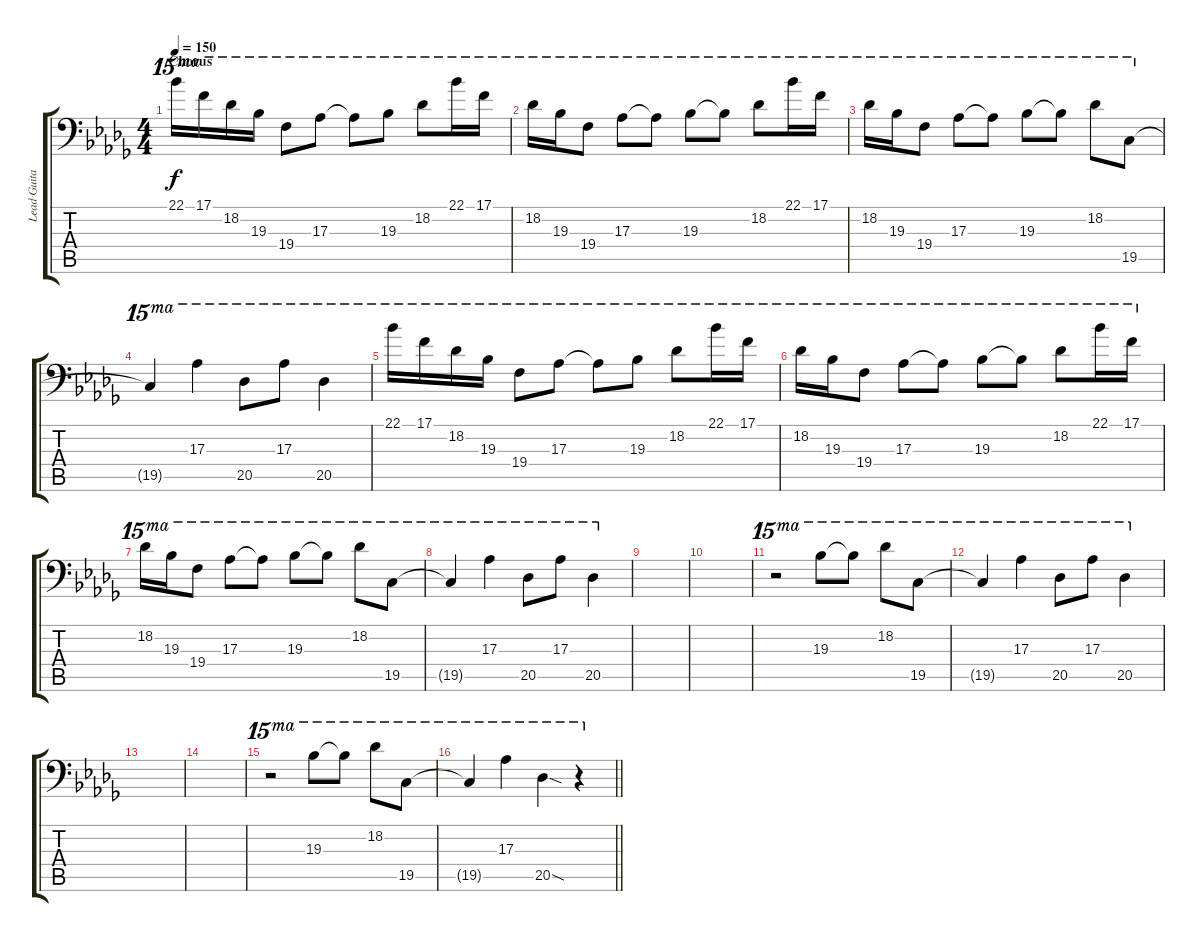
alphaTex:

\track ("Lead Guitar 1" "Lead Guita") {instrument distortionguitar}
\staff {score tabs}
\tuning (C4 G3 Eb3 Bb2 F2 Bb1) {hide}
\ts (4 4)
\section ("" "Chorus")
\tempo 150
\clef f4
\ks bbminor
22.1.16{ot 15ma dy f} 17.1.16{ot 15ma} 18.2.16{ot 15ma} 19.3.16{ot 15ma} 19.4.8{ot 15ma} 17.3.8{ot 15ma} 17.3{t}.8{ot 15ma} 19.3.8{ot 15ma} 18.2.8{ot 15ma} 22.1.16{ot 15ma} 17.1.16{ot 15ma} |
18.2.16{ot 15ma} 19.3.16{ot 15ma} 19.4.8{ot 15ma} 17.3.8{ot 15ma} 17.3{t}.8{ot 15ma} 19.3.8{ot 15ma} 19.3{t}.8{ot 15ma} 18.2.8{ot 15ma} 22.1.16{ot 15ma} 17.1.16{ot 15ma} |
18.2.16{ot 15ma} 19.3.16{ot 15ma} 19.4.8{ot 15ma} 17.3.8{ot 15ma} 17.3{t}.8{ot 15ma} 19.3.8{ot 15ma} 19.3{t}.8{ot 15ma} 18.2.8{ot 15ma} 19.5.8{ot 15ma} |
19.5{t}.4{ot 15ma} 17.3.4{ot 15ma} 20.5.8{ot 15ma} 17.3.8{ot 15ma} 20.5.4{ot 15ma} |
22.1.16{ot 15ma} 17.1.16{ot 15ma} 18.2.16{ot 15ma} 19.3.16{ot 15ma} 19.4.8{ot 15ma} 17.3.8{ot 15ma} 17.3{t}.8{ot 15ma} 19.3.8{ot 15ma} 18.2.8{ot 15ma} 22.1.16{ot 15ma} 17.1.16{ot 15ma} |
18.2.16{ot 15ma} 19.3.16{ot 15ma} 19.4.8{ot 15ma} 17.3.8{ot 15ma} 17.3{t}.8{ot 15ma} 19.3.8{ot 15ma} 19.3{t}.8{ot 15ma} 18.2.8{ot 15ma} 22.1.16{ot 15ma} 17.1.16{ot 15ma} |
18.2.16{ot 15ma} 19.3.16{ot 15ma} 19.4.8{ot 15ma} 17.3.8{ot 15ma} 17.3{t}.8{ot 15ma} 19.3.8{ot 15ma} 19.3{t}.8{ot 15ma} 18.2.8{ot 15ma} 19.5.8{ot 15ma} |
19.5{t}.4{ot 15ma} 17.3.4{ot 15ma} 20.5.8{ot 15ma} 17.3.8{ot 15ma} 20.5.4{ot 15ma} |
|
|
r.2{ot 15ma} 19.3.8{ot 15ma} 19.3{t}.8{ot 15ma} 18.2.8{ot 15ma} 19.5.8{ot 15ma} |
19.5{t}.4{ot 15ma} 17.3.4{ot 15ma} 20.5.8{ot 15ma} 17.3.8{ot 15ma} 20.5.4{ot 15ma} |
|
|
r.2{ot 15ma} 19.3.8{ot 15ma} 19.3{t}.8{ot 15ma} 18.2.8{ot 15ma} 19.5.8{ot 15ma} |
\barLineRight lightlight
19.5{t}.4{ot 15ma} 17.3.4{ot 15ma} 20.5{sod}.4{ot 15ma} r.4{ot 15ma}
